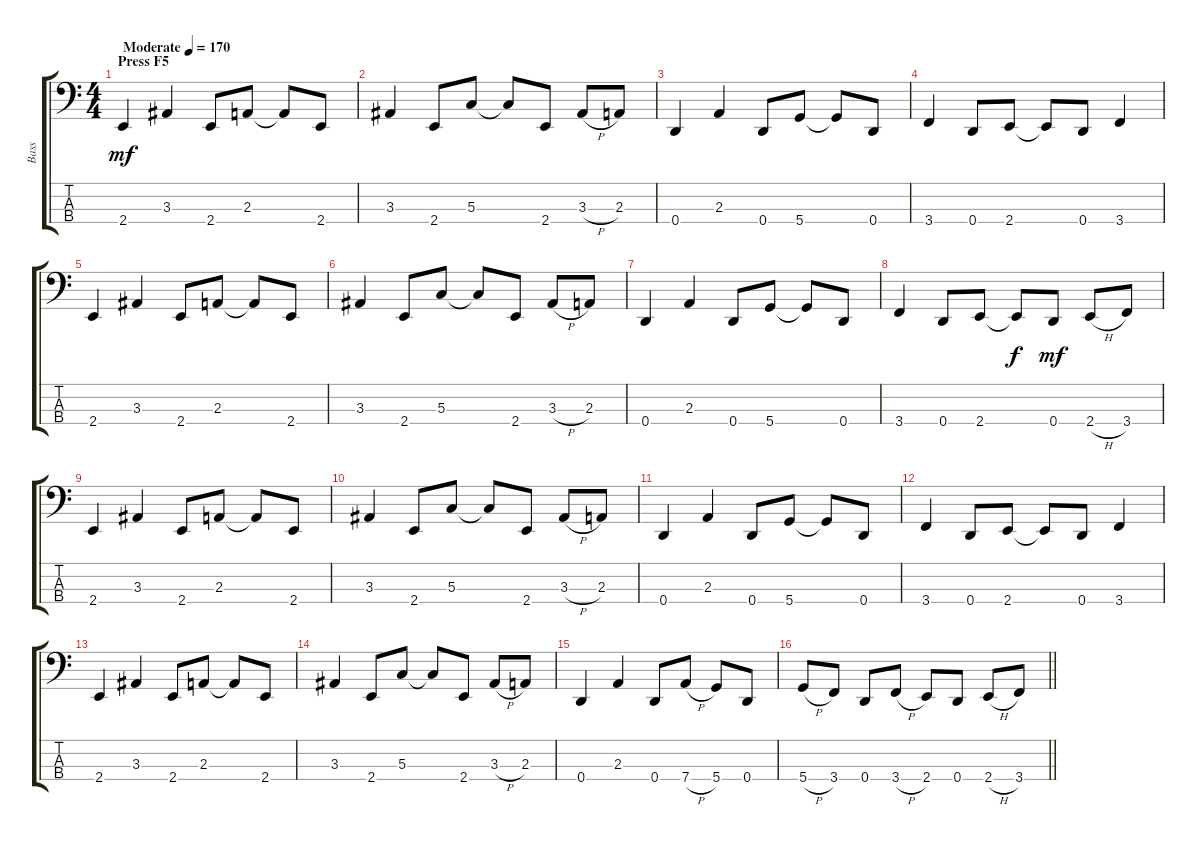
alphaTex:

\track ("Bass" "Bass") {instrument electricbassfinger}
\staff {score tabs}
\tuning (F2 C2 G1 D1) {hide}
\ts (4 4)
\section ("" "Press F5")
\tempo (170 "Moderate")
\clef f4
\ks c
2.4.4{dy mf instrument electricbassfinger} 3.3.4 2.4.8 2.3.8 2.3{t}.8 2.4.8 |
3.3.4 2.4.8 5.3.8 5.3{t}.8 2.4.8 3.3{h}.8 2.3.8 |
0.4.4 2.3.4 0.4.8 5.4.8 5.4{t}.8 0.4.8 |
3.4.4 0.4.8 2.4.8 2.4{t}.8 0.4.8 3.4.4 |
2.4.4 3.3.4 2.4.8 2.3.8 2.3{t}.8 2.4.8 |
3.3.4 2.4.8 5.3.8 5.3{t}.8 2.4.8 3.3{h}.8 2.3.8 |
0.4.4 2.3.4 0.4.8 5.4.8 5.4{t}.8 0.4.8 |
3.4.4 0.4.8 2.4.8 2.4{t}.8{dy f} 0.4.8{dy mf} 2.4{h}.8 3.4.8 |
2.4.4 3.3.4 2.4.8 2.3.8 2.3{t}.8 2.4.8 |
3.3.4 2.4.8 5.3.8 5.3{t}.8 2.4.8 3.3{h}.8 2.3.8 |
0.4.4 2.3.4 0.4.8 5.4.8 5.4{t}.8 0.4.8 |
3.4.4 0.4.8 2.4.8 2.4{t}.8 0.4.8 3.4.4 |
2.4.4 3.3.4 2.4.8 2.3.8 2.3{t}.8 2.4.8 |
3.3.4 2.4.8 5.3.8 5.3{t}.8 2.4.8 3.3{h}.8 2.3.8 |
0.4.4 2.3.4 0.4.8 7.4{h}.8 5.4.8 0.4.8 |
\barLineRight lightlight
5.4{h}.8 3.4.8 0.4.8 3.4{h}.8 2.4.8 0.4.8 2.4{h}.8 3.4.8
